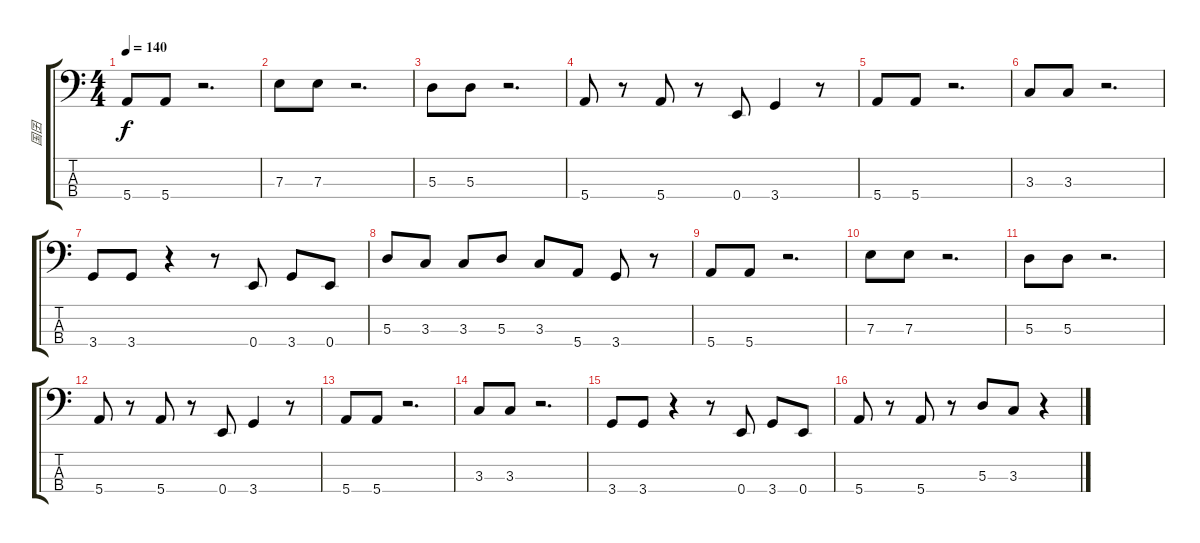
\track ("国囝" "国囝") {instrument electricbassfinger}
\staff {score tabs}
\tuning (G2 D2 A1 E1) {hide}
\ts (4 4)
\tempo 140
\clef f4
\ks c
5.4.8{dy f} 5.4.8 r.2{d} |
7.3.8 7.3.8 r.2{d} |
5.3.8 5.3.8 r.2{d} |
5.4.8 r.8 5.4.8 r.8 0.4.8 3.4.4 r.8 |
5.4.8 5.4.8 r.2{d} |
3.3.8 3.3.8 r.2{d} |
3.4.8 3.4.8 r.4 r.8 0.4.8 3.4.8 0.4.8 |
5.3.8 3.3.8 3.3.8 5.3.8 3.3.8 5.4.8 3.4.8 r.8 |
5.4.8 5.4.8 r.2{d} |
7.3.8 7.3.8 r.2{d} |
5.3.8 5.3.8 r.2{d} |
5.4.8 r.8 5.4.8 r.8 0.4.8 3.4.4 r.8 |
5.4.8 5.4.8 r.2{d} |
3.3.8 3.3.8 r.2{d} |
3.4.8 3.4.8 r.4 r.8 0.4.8 3.4.8 0.4.8 |
5.4.8 r.8 5.4.8 r.8 5.3.8 3.3.8 r.4
